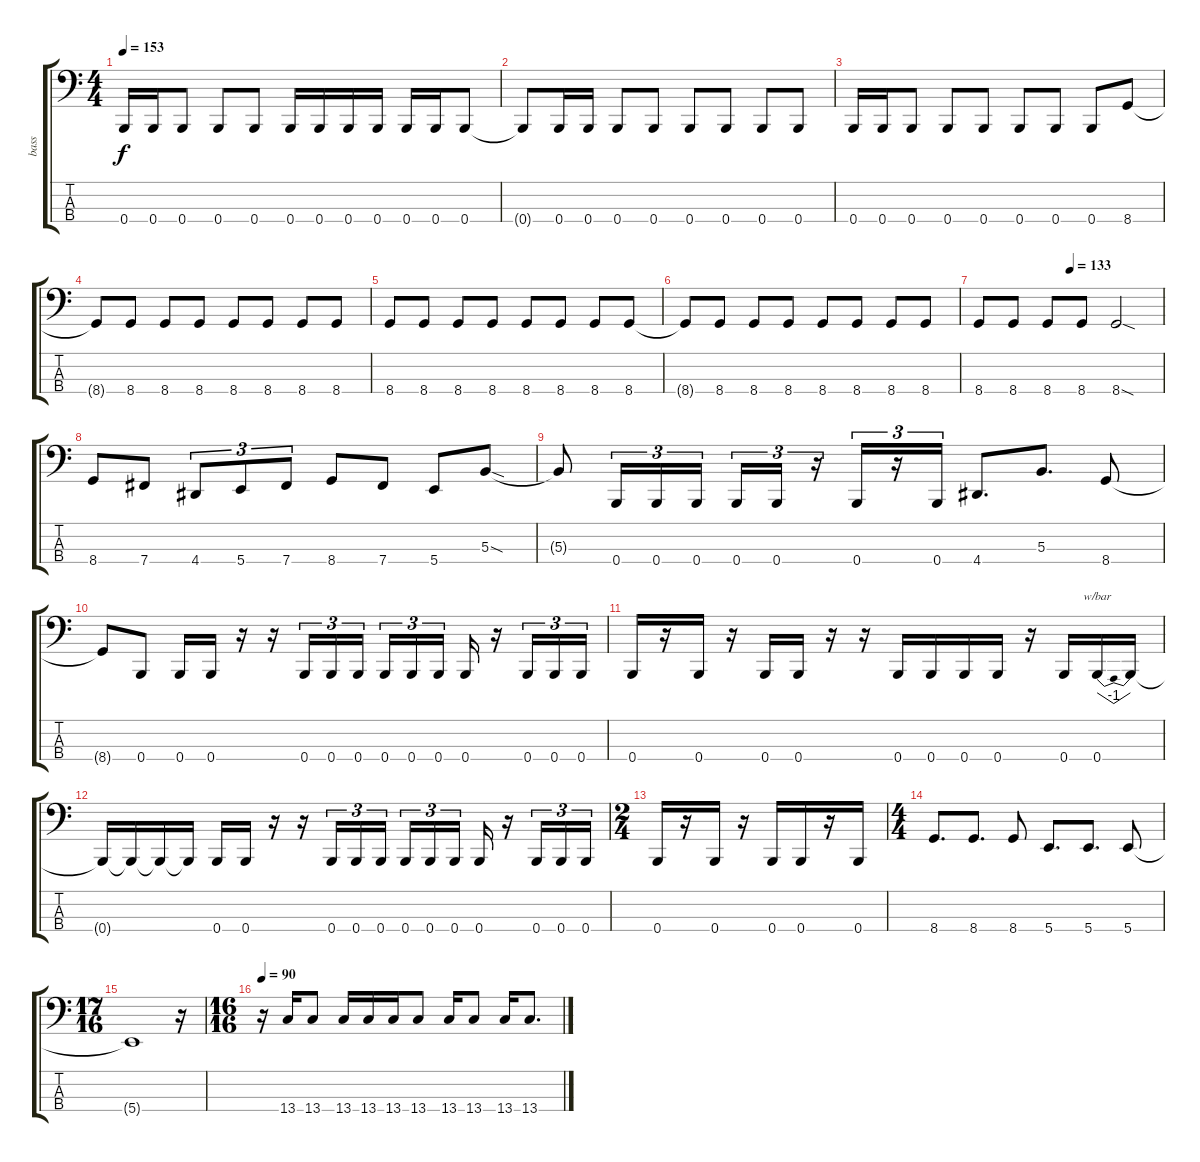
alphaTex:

\track ("bass" "bass") {instrument electricbasspick}
\staff {score tabs}
\tuning (E2 B1 Gb1 B0) {hide}
\ts (4 4)
\tempo 153
\clef f4
\ks c
0.4.16{dy f} 0.4.16 0.4.8 0.4.8 0.4.8 0.4.16 0.4.16 0.4.16 0.4.16 0.4.16 0.4.16 0.4.8 |
0.4{t}.8 0.4.16 0.4.16 0.4.8 0.4.8 0.4.8 0.4.8 0.4.8 0.4.8 |
0.4.16 0.4.16 0.4.8 0.4.8 0.4.8 0.4.8 0.4.8 0.4.8 8.4.8 |
8.4{t}.8 8.4.8 8.4.8 8.4.8 8.4.8 8.4.8 8.4.8 8.4.8 |
8.4.8 8.4.8 8.4.8 8.4.8 8.4.8 8.4.8 8.4.8 8.4.8 |
8.4{t}.8 8.4.8 8.4.8 8.4.8 8.4.8 8.4.8 8.4.8 8.4.8 |
\tempo (133 0.5)
8.4.8 8.4.8 8.4.8 8.4.8 8.4{sod}.2 |
8.4.8 7.4.8 4.4.8{tu (3 2)} 5.4.8{tu (3 2)} 7.4.8{tu (3 2)} 8.4.8 7.4.8 5.4.8 5.3{sod}.8 |
5.3{t}.8 0.4.16{tu (3 2)} 0.4.16{tu (3 2)} 0.4.16{tu (3 2)} 0.4.16{tu (3 2)} 0.4.16{tu (3 2)} r.16{tu (3 2)} 0.4.16{tu (3 2)} r.16{tu (3 2)} 0.4.16{tu (3 2)} 4.4.8{d} 5.3.8{d} 8.4.8 |
8.4{t}.8 0.4.8 0.4.16 0.4.16 r.16 r.16 0.4.16{tu (3 2)} 0.4.16{tu (3 2)} 0.4.16{tu (3 2) beam splitsecondary} 0.4.16{tu (3 2)} 0.4.16{tu (3 2)} 0.4.16{tu (3 2)} 0.4.16 r.16 0.4.16{tu (3 2)} 0.4.16{tu (3 2)} 0.4.16{tu (3 2)} |
0.4.16 r.16 0.4.16 r.16 0.4.16 0.4.16 r.16 r.16 0.4.16 0.4.16 0.4.16 0.4.16 r.16 0.4.16 0.4.16{tbe (dip default 0 0 30 -4 60 0)} 0.4{t}.16 |
0.4{t}.16 0.4{t}.16 0.4{t}.16 0.4{t}.16 0.4.16 0.4.16 r.16 r.16 0.4.16{tu (3 2)} 0.4.16{tu (3 2)} 0.4.16{tu (3 2) beam splitsecondary} 0.4.16{tu (3 2)} 0.4.16{tu (3 2)} 0.4.16{tu (3 2)} 0.4.16 r.16 0.4.16{tu (3 2)} 0.4.16{tu (3 2)} 0.4.16{tu (3 2)} |
\ts (2 4)
0.4.16 r.16 0.4.16 r.16 0.4.16 0.4.16 r.16 0.4.16 |
\ts (4 4)
8.4.8{d} 8.4.8{d} 8.4.8 5.4.8{d} 5.4.8{d} 5.4.8 |
\ts (17 16)
5.4{t}.1 r.16 |
\ts (16 16)
\tempo 90
r.16 13.4.16 13.4.8 13.4.16 13.4.16 13.4.16 13.4.8 13.4.16 13.4.8 13.4.16 13.4.8{d}
